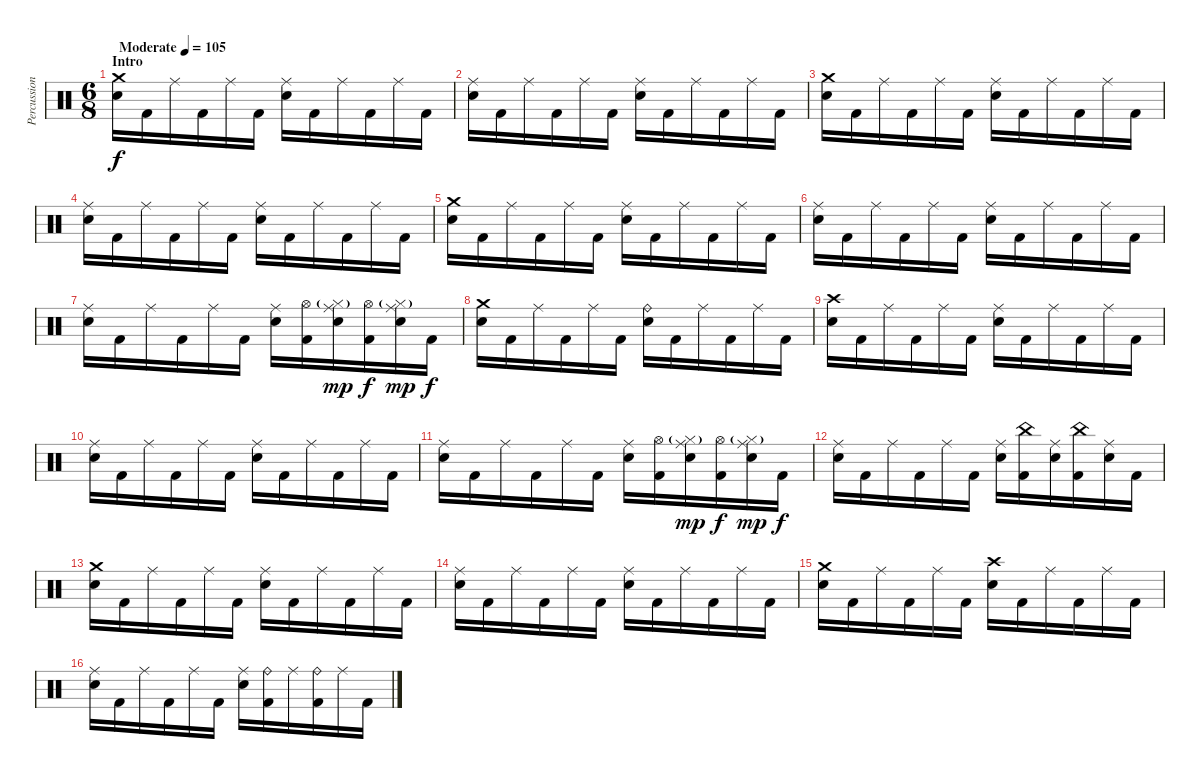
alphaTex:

\track ("Percussion" "Percussion") {instrument percussion}
\staff {score}
\articulation defaults
\ts (6 8)
\section ("" "Intro")
\tempo (105 "Moderate")
\clef neutral
\ks c
("Crash medium (hit)" "Electric Snare (hit)").16{dy f} "Kick (hit) 2".16 "Ride (middle)".16 "Kick (hit) 2".16 "Ride (middle)".16 "Kick (hit) 2".16 ("Ride (middle)" "Electric Snare (hit)").16 "Kick (hit) 2".16 "Ride (middle)".16 "Kick (hit) 2".16 "Ride (middle)".16 "Kick (hit) 2".16 |
("Ride (middle)" "Electric Snare (hit)").16 "Kick (hit) 2".16 "Ride (middle)".16 "Kick (hit) 2".16 "Ride (middle)".16 "Kick (hit) 2".16 ("Ride (middle)" "Electric Snare (hit)").16 "Kick (hit) 2".16 "Ride (middle)".16 "Kick (hit) 2".16 "Ride (middle)".16 "Kick (hit) 2".16 |
("Crash medium (hit)" "Electric Snare (hit)").16 "Kick (hit) 2".16 "Ride (middle)".16 "Kick (hit) 2".16 "Ride (middle)".16 "Kick (hit) 2".16 ("Ride (middle)" "Electric Snare (hit)").16 "Kick (hit) 2".16 "Ride (middle)".16 "Kick (hit) 2".16 "Ride (middle)".16 "Kick (hit) 2".16 |
("Ride (middle)" "Electric Snare (hit)").16 "Kick (hit) 2".16 "Ride (middle)".16 "Kick (hit) 2".16 "Ride (middle)".16 "Kick (hit) 2".16 ("Ride (middle)" "Electric Snare (hit)").16 "Kick (hit) 2".16 "Ride (middle)".16 "Kick (hit) 2".16 "Ride (middle)".16 "Kick (hit) 2".16 |
("Crash medium (hit)" "Electric Snare (hit)").16 "Kick (hit) 2".16 "Ride (middle)".16 "Kick (hit) 2".16 "Ride (middle)".16 "Kick (hit) 2".16 ("Ride (middle)" "Electric Snare (hit)").16 "Kick (hit) 2".16 "Ride (middle)".16 "Kick (hit) 2".16 "Ride (middle)".16 "Kick (hit) 2".16 |
("Ride (middle)" "Electric Snare (hit)").16 "Kick (hit) 2".16 "Ride (middle)".16 "Kick (hit) 2".16 "Ride (middle)".16 "Kick (hit) 2".16 ("Ride (middle)" "Electric Snare (hit)").16 "Kick (hit) 2".16 "Ride (middle)".16 "Kick (hit) 2".16 "Ride (middle)".16 "Kick (hit) 2".16 |
("Ride (middle)" "Electric Snare (hit)").16 "Kick (hit) 2".16 "Ride (middle)".16 "Kick (hit) 2".16 "Ride (middle)".16 "Kick (hit) 2".16 ("Ride (middle)" "Electric Snare (hit)").16 ("Hi-Hat (open)" "Kick (hit) 2").16 ("Ride (middle)" "Hi-Hat (closed)"{g} "Electric Snare (hit)").16{dy mp} ("Hi-Hat (open)" "Kick (hit) 2").16{dy f} ("Ride (middle)" "Hi-Hat (closed)"{g} "Electric Snare (hit)").16{dy mp} "Kick (hit) 2".16{dy f} |
("Crash medium (hit)" "Electric Snare (hit)").16 "Kick (hit) 2".16 "Ride (middle)".16 "Kick (hit) 2".16 "Ride (middle)".16 "Kick (hit) 2".16 ("Ride (bell)" "Electric Snare (hit)").16 "Kick (hit) 2".16 "Ride (middle)".16 "Kick (hit) 2".16 "Ride (middle)".16 "Kick (hit) 2".16 |
("Crash high (hit)" "Electric Snare (hit)").16 "Kick (hit) 2".16 "Ride (middle)".16 "Kick (hit) 2".16 "Ride (middle)".16 "Kick (hit) 2".16 ("Ride (middle)" "Electric Snare (hit)").16 "Kick (hit) 2".16 "Ride (middle)".16 "Kick (hit) 2".16 "Ride (middle)".16 "Kick (hit) 2".16 |
("Ride (middle)" "Electric Snare (hit)").16 "Kick (hit) 2".16 "Ride (middle)".16 "Kick (hit) 2".16 "Ride (middle)".16 "Kick (hit) 2".16 ("Ride (middle)" "Electric Snare (hit)").16 "Kick (hit) 2".16 "Ride (middle)".16 "Kick (hit) 2".16 "Ride (middle)".16 "Kick (hit) 2".16 |
("Ride (middle)" "Electric Snare (hit)").16 "Kick (hit) 2".16 "Ride (middle)".16 "Kick (hit) 2".16 "Ride (middle)".16 "Kick (hit) 2".16 ("Ride (middle)" "Electric Snare (hit)").16 ("Hi-Hat (open)" "Kick (hit) 2").16 ("Ride (middle)" "Hi-Hat (closed)"{g} "Electric Snare (hit)").16{dy mp} ("Hi-Hat (open)" "Kick (hit) 2").16{dy f} ("Ride (middle)" "Hi-Hat (closed)"{g} "Electric Snare (hit)").16{dy mp} "Kick (hit) 2".16{dy f} |
("Ride (middle)" "Electric Snare (hit)").16 "Kick (hit) 2".16 "Ride (middle)".16 "Kick (hit) 2".16 "Ride (middle)".16 "Kick (hit) 2".16 ("Ride (middle)" "Electric Snare (hit)").16 ("China (hit)" "Kick (hit) 2").16 ("Ride (middle)" "Electric Snare (hit)").16 ("China (hit)" "Kick (hit) 2").16 ("Ride (middle)" "Electric Snare (hit)").16 "Kick (hit) 2".16 |
("Crash medium (hit)" "Electric Snare (hit)").16 "Kick (hit) 2".16 "Ride (middle)".16 "Kick (hit) 2".16 "Ride (middle)".16 "Kick (hit) 2".16 ("Ride (middle)" "Electric Snare (hit)").16 "Kick (hit) 2".16 "Ride (middle)".16 "Kick (hit) 2".16 "Ride (middle)".16 "Kick (hit) 2".16 |
("Ride (middle)" "Electric Snare (hit)").16 "Kick (hit) 2".16 "Ride (middle)".16 "Kick (hit) 2".16 "Ride (middle)".16 "Kick (hit) 2".16 ("Ride (middle)" "Electric Snare (hit)").16 "Kick (hit) 2".16 "Ride (middle)".16 "Kick (hit) 2".16 "Ride (middle)".16 "Kick (hit) 2".16 |
("Crash medium (hit)" "Electric Snare (hit)").16 "Kick (hit) 2".16 "Ride (middle)".16 "Kick (hit) 2".16 "Ride (middle)".16 "Kick (hit) 2".16 ("Crash high (hit)" "Electric Snare (hit)").16 "Kick (hit) 2".16 "Ride (middle)".16 "Kick (hit) 2".16 "Ride (middle)".16 "Kick (hit) 2".16 |
("Ride (middle)" "Electric Snare (hit)").16 "Kick (hit) 2".16 "Ride (middle)".16 "Kick (hit) 2".16 "Ride (middle)".16 "Kick (hit) 2".16 ("Ride (middle)" "Electric Snare (hit)").16 ("Ride (bell)" "Kick (hit) 2").16 "Ride (middle)".16 ("Ride (bell)" "Kick (hit) 2").16 "Ride (middle)".16 "Kick (hit) 2".16
